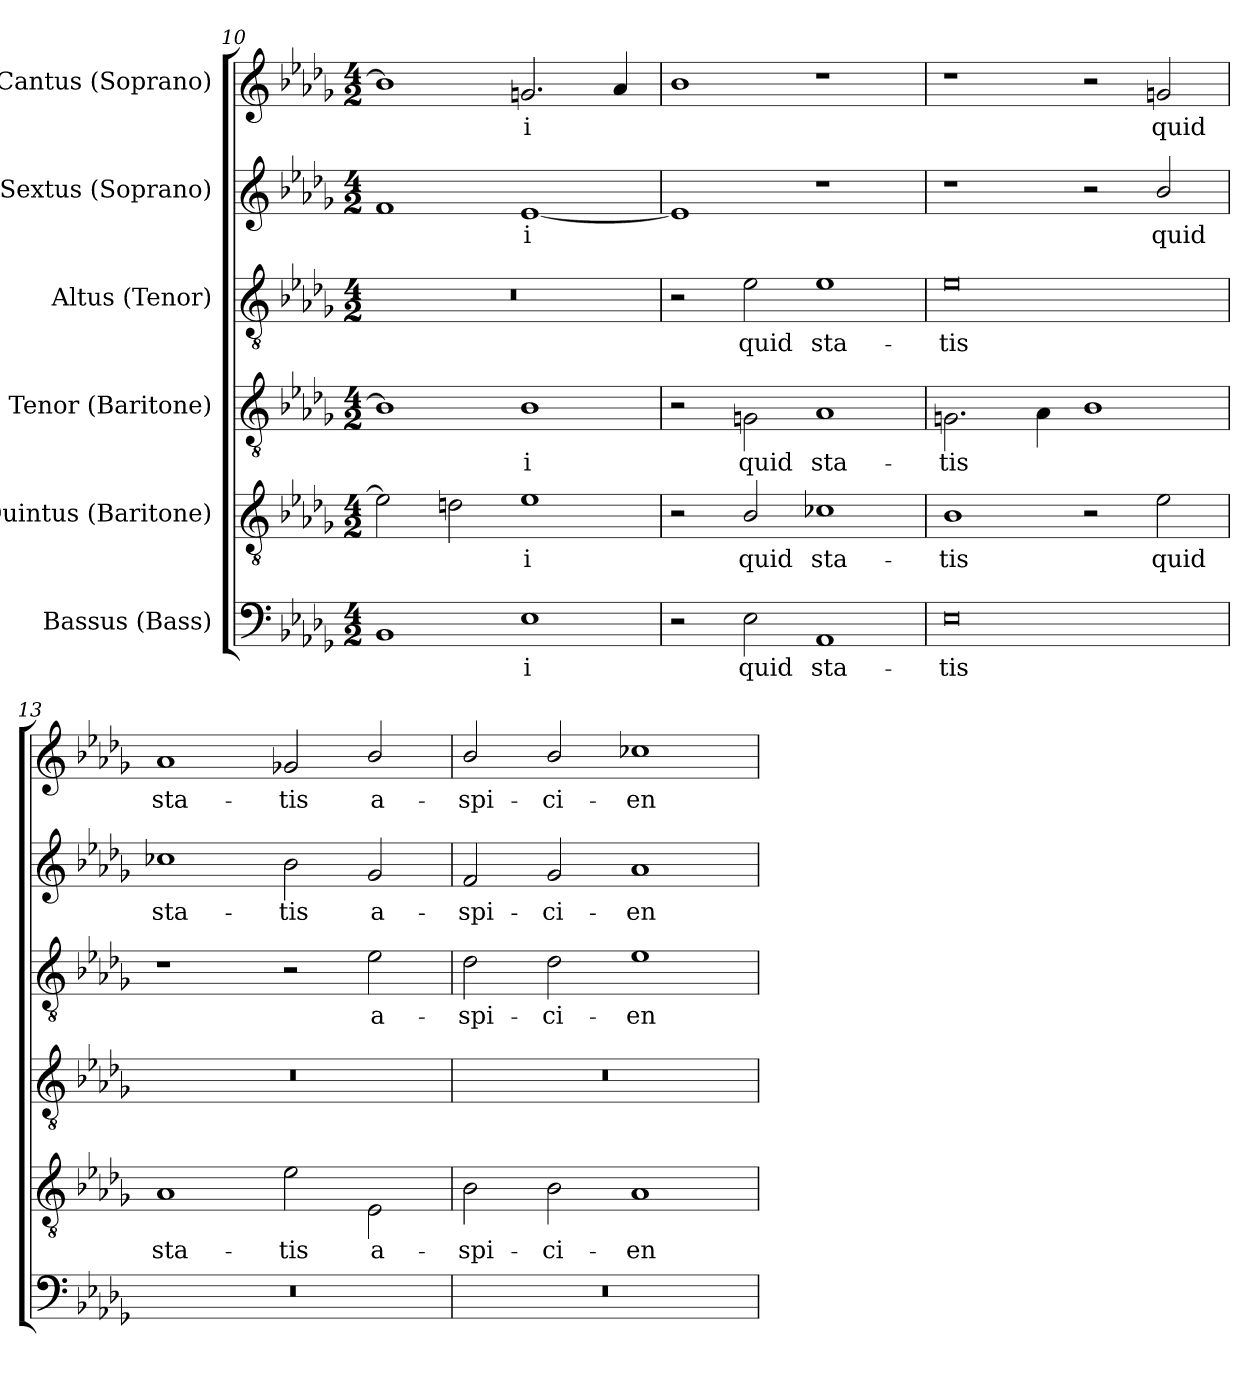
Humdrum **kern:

**kern	**text	**kern	**text	**kern	**text	**kern	**text	**kern	**text	**kern	**text
*part6	*part6	*part5	*part5	*part4	*part4	*part3	*part3	*part2	*part2	*part1	*part1
*staff6	*staff6	*staff5	*staff5	*staff4	*staff4	*staff3	*staff3	*staff2	*staff2	*staff1	*staff1
*I"Bassus (Bass)	*	*I"Quintus (Baritone)	*	*I"Tenor (Baritone)	*	*I"Altus (Tenor)	*	*I"Sextus (Soprano)	*	*I"Cantus (Soprano)	*
*clefF4	*	*clefGv2	*	*clefGv2	*	*clefGv2	*	*clefG2	*	*clefG2	*
*	*	*ITrd7c12	*	*ITrd7c12	*	*ITrd7c12	*	*	*	*	*
*k[b-e-a-d-g-]	*	*k[b-e-a-d-g-]	*	*k[b-e-a-d-g-]	*	*k[b-e-a-d-g-]	*	*k[b-e-a-d-g-]	*	*k[b-e-a-d-g-]	*
*D-:	*	*D-:	*	*D-:	*	*D-:	*	*D-:	*	*D-:	*
*M4/2	*	*M4/2	*	*M4/2	*	*M4/2	*	*M4/2	*	*M4/2	*
=10	=10	=10	=10	=10	=10	=10	=10	=10	=10	=10	=10
!	!	!	!	!	!	!LO:N:vis=1	!	!	!	!	!
1BB-i	.	2E-i\]	.	1BB-i]	.	0r	.	1fi	.	1b-i]	.
.	.	2Dni\	.	.	.	.	.	.	.	.	.
!	!LO:LY:b:color=#000000	!	!	!	!	!	!	!	!	!	!
!	!	!	!LO:LY:b:color=#000000	!	!	!	!	!	!	!	!
!	!	!	!	!	!LO:LY:b:color=#000000	!	!	!	!	!	!
!	!	!	!	!	!	!	!	!	!LO:LY:b:color=#000000	!	!
!	!	!	!	!	!	!	!	!	!	!	!LO:LY:b:color=#000000
1E-i	-i	1E-i	-i	1BB-i	-i	.	.	[1e-i	-i	2.gni/	-i
.	.	.	.	.	.	.	.	.	.	4a-i/	.
=11	=11	=11	=11	=11	=11	=11	=11	=11	=11	=11	=11
2r	.	2r	.	2r	.	2r	.	1e-i]	.	1b-i	.
!	!LO:LY:b:color=#000000	!	!	!	!	!	!	!	!	!	!
!	!	!	!LO:LY:b:color=#000000	!	!	!	!	!	!	!	!
!	!	!	!	!	!LO:LY:b:color=#000000	!	!	!	!	!	!
!	!	!	!	!	!	!	!LO:LY:b:color=#000000	!	!	!	!
2E-i\	quid	2BB-i/	quid	2GGni\	quid	2E-i\	quid	.	.	.	.
!	!LO:LY:b:color=#000000	!	!	!	!	!	!	!	!	!	!
!	!	!	!LO:LY:b:color=#000000	!	!	!	!	!	!	!	!
!	!	!	!	!	!LO:LY:b:color=#000000	!	!	!	!	!	!
!	!	!	!	!	!	!	!LO:LY:b:color=#000000	!	!	!	!
1AA-i	sta-	1C-Xi	sta-	1AA-i	sta-	1E-i	sta-	1r	.	1r	.
=12	=12	=12	=12	=12	=12	=12	=12	=12	=12	=12	=12
!	!LO:LY:b:color=#000000	!	!	!	!	!	!	!	!	!	!
!	!	!	!LO:LY:b:color=#000000	!	!	!	!	!	!	!	!
!	!	!	!	!	!LO:LY:b:color=#000000	!	!	!	!	!	!
!	!	!	!	!	!	!	!LO:LY:b:color=#000000	!	!	!	!
0E-i	-tis	1BB-i	-tis	2.GGni\	-tis	0E-i	-tis	1r	.	1r	.
.	.	.	.	4AA-i\	.	.	.	.	.	.	.
.	.	2r	.	1BB-i	.	.	.	2r	.	2r	.
!	!	!	!LO:LY:b:color=#000000	!	!	!	!	!	!	!	!
!	!	!	!	!	!	!	!	!	!LO:LY:b:color=#000000	!	!
!	!	!	!	!	!	!	!	!	!	!	!LO:LY:b:color=#000000
.	.	2E-i\	quid	.	.	.	.	2b-i/	quid	2gni/	quid
!!LO:LB:g=z
=13	=13	=13	=13	=13	=13	=13	=13	=13	=13	=13	=13
!LO:N:vis=1	!	!	!	!	!	!	!	!	!	!	!
!	!	!	!LO:LY:b:color=#000000	!LO:N:vis=1	!	!	!	!	!	!	!
!	!	!	!	!	!	!	!	!	!LO:LY:b:color=#000000	!	!
!	!	!	!	!	!	!	!	!	!	!	!LO:LY:b:color=#000000
0r	.	1AA-i	sta-	0r	.	1r	.	1cc-Xi	sta-	1a-i	sta-
!	!	!	!LO:LY:b:color=#000000	!	!	!	!	!	!	!	!
!	!	!	!	!	!	!	!	!	!LO:LY:b:color=#000000	!	!
!	!	!	!	!	!	!	!	!	!	!	!LO:LY:b:color=#000000
.	.	2E-i\	-tis	.	.	2r	.	2b-i\	-tis	2g-Xi/	-tis
!	!	!	!LO:LY:b:color=#000000	!	!	!	!	!	!	!	!
!	!	!	!	!	!	!	!LO:LY:b:color=#000000	!	!	!	!
!	!	!	!	!	!	!	!	!	!LO:LY:b:color=#000000	!	!
!	!	!	!	!	!	!	!	!	!	!	!LO:LY:b:color=#000000
.	.	2EE-i\	a-	.	.	2E-i\	a-	2g-i/	a-	2b-i/	a-
=14	=14	=14	=14	=14	=14	=14	=14	=14	=14	=14	=14
!LO:N:vis=1	!	!	!	!	!	!	!	!	!	!	!
!	!	!	!LO:LY:b:color=#000000	!LO:N:vis=1	!	!	!	!	!	!	!
!	!	!	!	!	!	!	!LO:LY:b:color=#000000	!	!	!	!
!	!	!	!	!	!	!	!	!	!LO:LY:b:color=#000000	!	!
!	!	!	!	!	!	!	!	!	!	!	!LO:LY:b:color=#000000
0r	.	2BB-i\	-spi-	0r	.	2D-i\	-spi-	2fi/	-spi-	2b-i/	-spi-
!	!	!	!LO:LY:b:color=#000000	!	!	!	!	!	!	!	!
!	!	!	!	!	!	!	!LO:LY:b:color=#000000	!	!	!	!
!	!	!	!	!	!	!	!	!	!LO:LY:b:color=#000000	!	!
!	!	!	!	!	!	!	!	!	!	!	!LO:LY:b:color=#000000
.	.	2BB-i\	-ci-	.	.	2D-i\	-ci-	2g-i/	-ci-	2b-i/	-ci-
!	!	!	!LO:LY:b:color=#000000	!	!	!	!	!	!	!	!
!	!	!	!	!	!	!	!LO:LY:b:color=#000000	!	!	!	!
!	!	!	!	!	!	!	!	!	!LO:LY:b:color=#000000	!	!
!	!	!	!	!	!	!	!	!	!	!	!LO:LY:b:color=#000000
.	.	1AA-i	-en-	.	.	1E-i	-en-	1a-i	-en-	1cc-Xi	-en-
=	=	=	=	=	=	=	=	=	=	=	=
*-	*-	*-	*-	*-	*-	*-	*-	*-	*-	*-	*-
